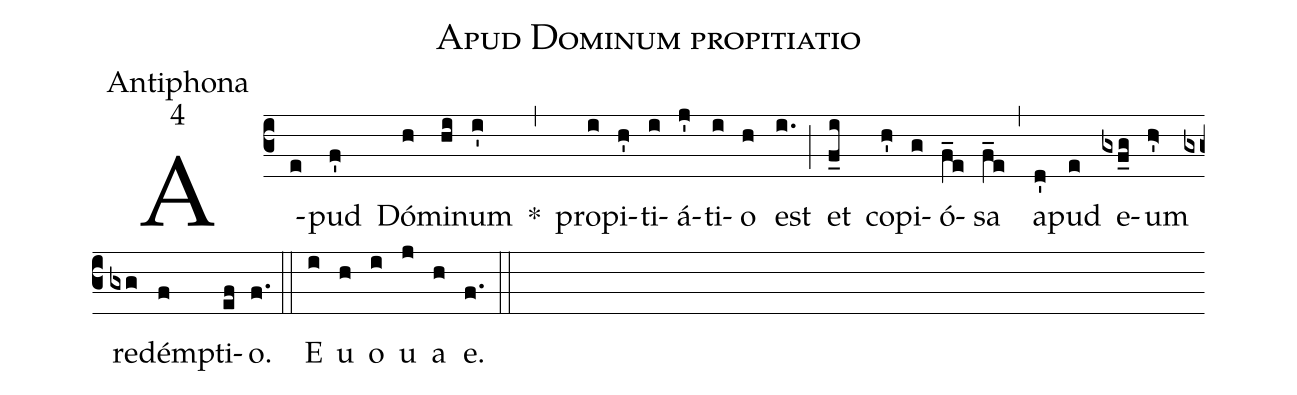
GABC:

name:Apud Dominum propitiatio;
office-part:Antiphona;
mode:4;
%%
(c3) A(e)pud(f') Dó(h)mi(hi)num(i') *(,) pro(i)pi(h')ti(i)á(j')ti(i)o(h) est(i.) (;) et(f_i) co(h')pi(g)ó(f_e)sa(f_e) (,) a(d')pud(e) e(gxf_g)um(h>') re(gxg)dém(f)pti(ef)o.(f.) (::) E(i) u(h) o(i) u(j) a(h) e.(f.) (::)
